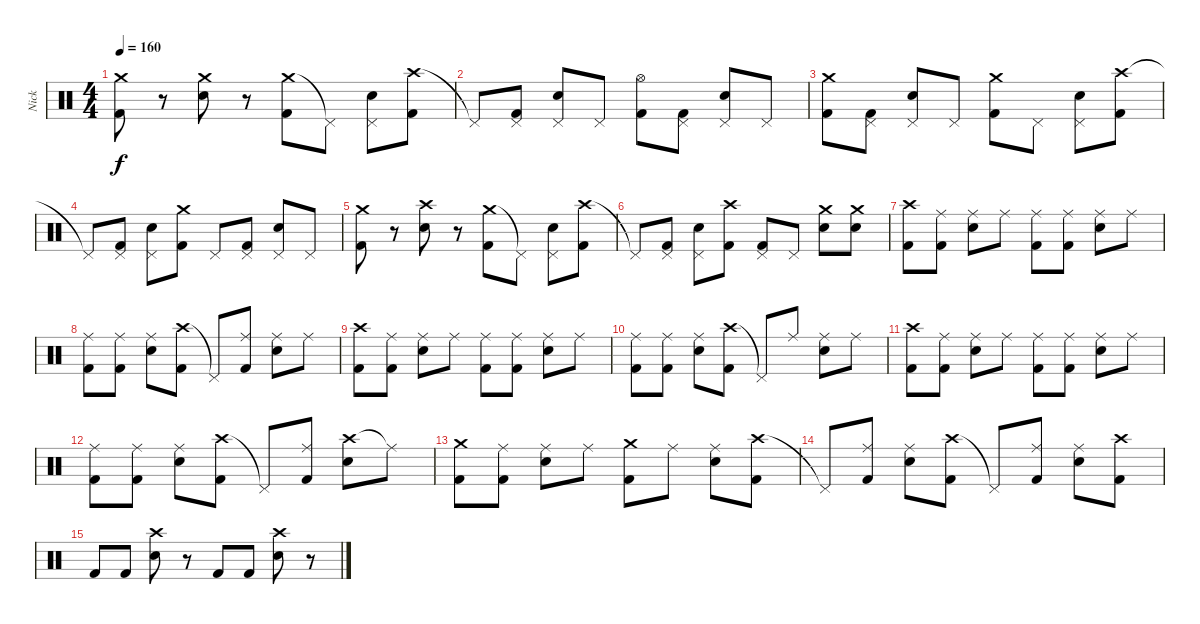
\track ("Nick" "Nick") {instrument percussion}
\staff {score}
\articulation defaults
\ts (4 4)
\tempo 160
\clef neutral
\ks c
("Crash medium (hit)" "Kick (hit) 2").8{dy f} r.8 ("Crash medium (hit)" "Electric Snare (hit)").8 r.8 ("Crash medium (hit)" "Kick (hit) 2").8 "Pedal Hi-Hat (hit)"{t}.8 ("Pedal Hi-Hat (hit)" "Electric Snare (hit)").8 ("Crash high (hit)" "Kick (hit) 2").8 |
"Pedal Hi-Hat (hit)"{t}.8 ("Pedal Hi-Hat (hit)" "Kick (hit) 2").8 ("Pedal Hi-Hat (hit)" "Electric Snare (hit)").8 "Pedal Hi-Hat (hit)".8 ("Hi-Hat (open)" "Kick (hit) 2").8 ("Pedal Hi-Hat (hit)" "Kick (hit) 2").8 ("Pedal Hi-Hat (hit)" "Electric Snare (hit)").8 "Pedal Hi-Hat (hit)".8 |
("Crash medium (hit)" "Kick (hit) 2").8 ("Pedal Hi-Hat (hit)" "Kick (hit) 2").8 ("Pedal Hi-Hat (hit)" "Electric Snare (hit)").8 "Pedal Hi-Hat (hit)".8 ("Crash medium (hit)" "Kick (hit) 2").8 "Pedal Hi-Hat (hit)".8 ("Pedal Hi-Hat (hit)" "Electric Snare (hit)").8 ("Crash high (hit)" "Kick (hit) 2").8 |
"Pedal Hi-Hat (hit)"{t}.8 ("Pedal Hi-Hat (hit)" "Kick (hit) 2").8 ("Pedal Hi-Hat (hit)" "Electric Snare (hit)").8 ("Crash medium (hit)" "Kick (hit) 2").8 "Pedal Hi-Hat (hit)".8 ("Pedal Hi-Hat (hit)" "Kick (hit) 2").8 ("Pedal Hi-Hat (hit)" "Electric Snare (hit)").8 "Pedal Hi-Hat (hit)".8 |
("Crash medium (hit)" "Kick (hit) 2").8 r.8 ("Crash high (hit)" "Electric Snare (hit)").8 r.8 ("Crash medium (hit)" "Kick (hit) 2").8 "Pedal Hi-Hat (hit)"{t}.8 ("Pedal Hi-Hat (hit)" "Electric Snare (hit)").8 ("Crash high (hit)" "Kick (hit) 2").8 |
"Pedal Hi-Hat (hit)"{t}.8 ("Pedal Hi-Hat (hit)" "Kick (hit) 2").8 ("Pedal Hi-Hat (hit)" "Electric Snare (hit)").8 ("Crash high (hit)" "Kick (hit) 2").8 ("Pedal Hi-Hat (hit)" "Kick (hit) 2").8 "Pedal Hi-Hat (hit)".8 ("Crash medium (hit)" "Electric Snare (hit)").8 ("Crash medium (hit)" "Electric Snare (hit)").8 |
("Crash high (hit)" "Kick (hit) 2").8 ("Ride (middle)" "Kick (hit) 2").8 ("Ride (middle)" "Electric Snare (hit)").8 "Ride (middle)".8 ("Ride (middle)" "Kick (hit) 2").8 ("Ride (middle)" "Kick (hit) 2").8 ("Ride (middle)" "Electric Snare (hit)").8 "Ride (middle)".8 |
("Ride (middle)" "Kick (hit) 2").8 ("Ride (middle)" "Kick (hit) 2").8 ("Ride (middle)" "Electric Snare (hit)").8 ("Crash high (hit)" "Kick (hit) 2").8 "Pedal Hi-Hat (hit)"{t}.8 ("Ride (middle)" "Kick (hit) 2").8 ("Ride (middle)" "Electric Snare (hit)").8 "Ride (middle)".8 |
("Crash high (hit)" "Kick (hit) 2").8 ("Ride (middle)" "Kick (hit) 2").8 ("Ride (middle)" "Electric Snare (hit)").8 "Ride (middle)".8 ("Ride (middle)" "Kick (hit) 2").8 ("Ride (middle)" "Kick (hit) 2").8 ("Ride (middle)" "Electric Snare (hit)").8 "Ride (middle)".8 |
("Ride (middle)" "Kick (hit) 2").8 ("Ride (middle)" "Kick (hit) 2").8 ("Ride (middle)" "Electric Snare (hit)").8 ("Crash high (hit)" "Kick (hit) 2").8 "Pedal Hi-Hat (hit)"{t}.8 "Ride (middle)".8 ("Ride (middle)" "Electric Snare (hit)").8 "Ride (middle)".8 |
("Crash high (hit)" "Kick (hit) 2").8 ("Ride (middle)" "Kick (hit) 2").8 ("Ride (middle)" "Electric Snare (hit)").8 "Ride (middle)".8 ("Ride (middle)" "Kick (hit) 2").8 ("Ride (middle)" "Kick (hit) 2").8 ("Ride (middle)" "Electric Snare (hit)").8 "Ride (middle)".8 |
("Ride (middle)" "Kick (hit) 2").8 ("Ride (middle)" "Kick (hit) 2").8 ("Ride (middle)" "Electric Snare (hit)").8 ("Crash high (hit)" "Kick (hit) 2").8 "Pedal Hi-Hat (hit)"{t}.8 ("Ride (middle)" "Kick (hit) 2").8 ("Crash high (hit)" "Electric Snare (hit)").8 "Ride (middle)"{t}.8 |
("Crash medium (hit)" "Kick (hit) 2").8 ("Ride (middle)" "Kick (hit) 2").8 ("Ride (middle)" "Electric Snare (hit)").8 "Ride (middle)".8 ("Crash medium (hit)" "Kick (hit) 2").8 "Ride (middle)".8 ("Ride (middle)" "Electric Snare (hit)").8 ("Crash high (hit)" "Kick (hit) 2").8 |
"Pedal Hi-Hat (hit)"{t}.8 ("Ride (middle)" "Kick (hit) 2").8 ("Ride (middle)" "Electric Snare (hit)").8 ("Crash high (hit)" "Kick (hit) 2").8 "Pedal Hi-Hat (hit)"{t}.8 ("Ride (middle)" "Kick (hit) 2").8 ("Ride (middle)" "Electric Snare (hit)").8 ("Crash high (hit)" "Kick (hit) 2").8 |
"Kick (hit) 2".8 "Kick (hit) 2".8 ("Crash high (hit)" "Electric Snare (hit)").8 r.8 "Kick (hit) 2".8 "Kick (hit) 2".8 ("Crash high (hit)" "Electric Snare (hit)").8 r.8
